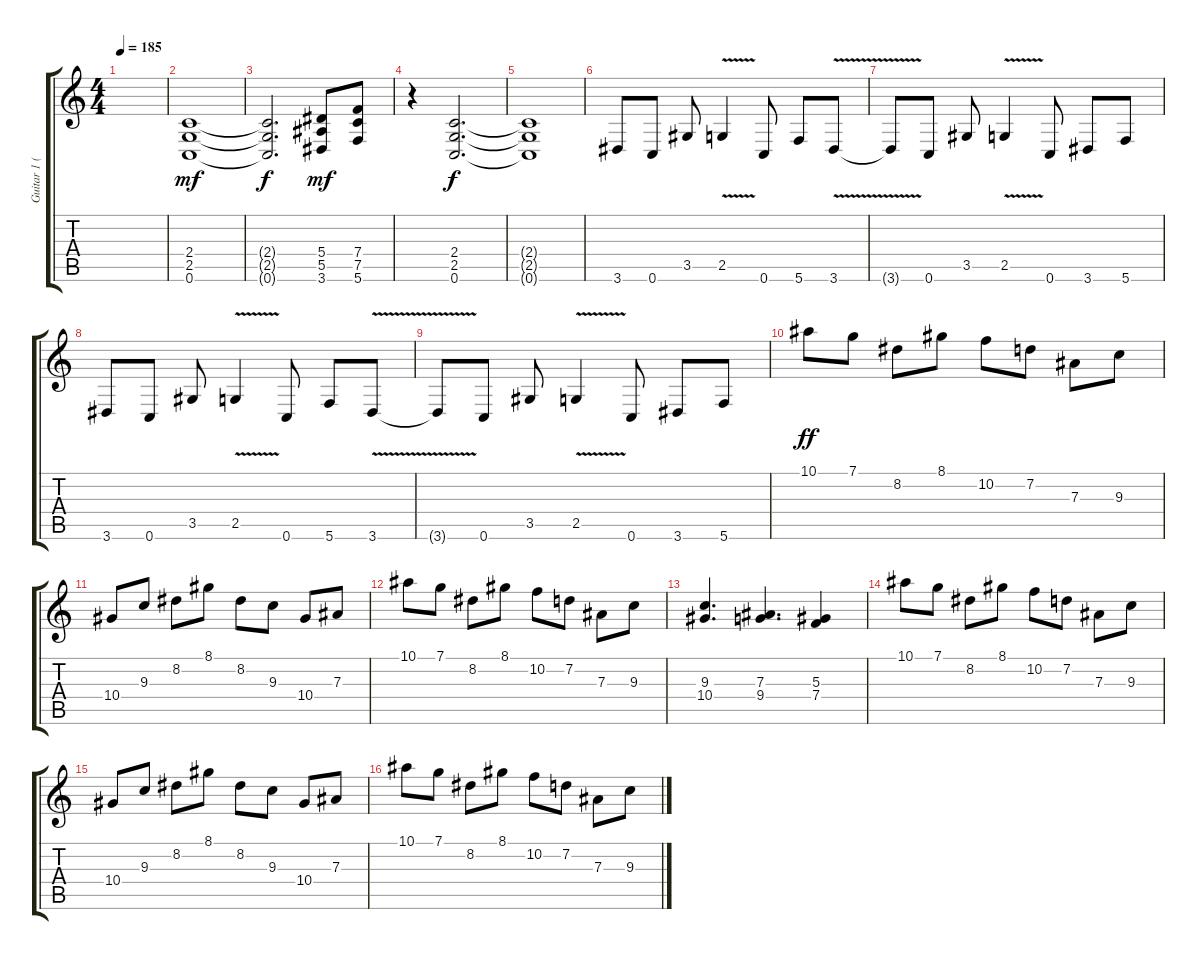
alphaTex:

\track ("Guitar 1 (Lead)" "Guitar 1 (") {instrument distortionguitar}
\staff {score tabs}
\tuning (C4 G3 Eb3 Bb2 F2 C2) {hide}
\ts (4 4)
\tempo 185
\clef g2
\ks c
|
(2.4 2.5 0.6).1{dy mf balance 2} |
(2.4{t} 2.5{t} 0.6{t}).2{d dy f} (5.4 5.5 3.6).8{dy mf} (7.4 7.5 5.6).8 |
r.4 (2.4 2.5 0.6).2{d dy f} |
(2.4{t} 2.5{t} 0.6{t}).1 |
3.6.8 0.6.8 3.5.8 2.5{v}.4 0.6.8 5.6.8 3.6{v}.8 |
3.6{t}.8 0.6.8 3.5.8 2.5{v}.4 0.6.8 3.6.8 5.6.8 |
3.6.8 0.6.8 3.5.8 2.5{v}.4 0.6.8 5.6.8 3.6{v}.8 |
3.6{t}.8 0.6.8 3.5.8 2.5{v}.4 0.6.8 3.6.8 5.6.8 |
10.1.8{dy ff balance 6} 7.1.8 8.2.8 8.1.8 10.2.8 7.2.8 7.3.8 9.3.8 |
10.4.8 9.3.8 8.2.8 8.1.8 8.2.8 9.3.8 10.4.8 7.3.8 |
10.1.8 7.1.8 8.2.8 8.1.8 10.2.8 7.2.8 7.3.8 9.3.8 |
(9.3 10.4).4{d} (7.3 9.4).4{d} (5.3 7.4).4 |
10.1.8 7.1.8 8.2.8 8.1.8 10.2.8 7.2.8 7.3.8 9.3.8 |
10.4.8 9.3.8 8.2.8 8.1.8 8.2.8 9.3.8 10.4.8 7.3.8 |
10.1.8 7.1.8 8.2.8 8.1.8 10.2.8 7.2.8 7.3.8 9.3.8
